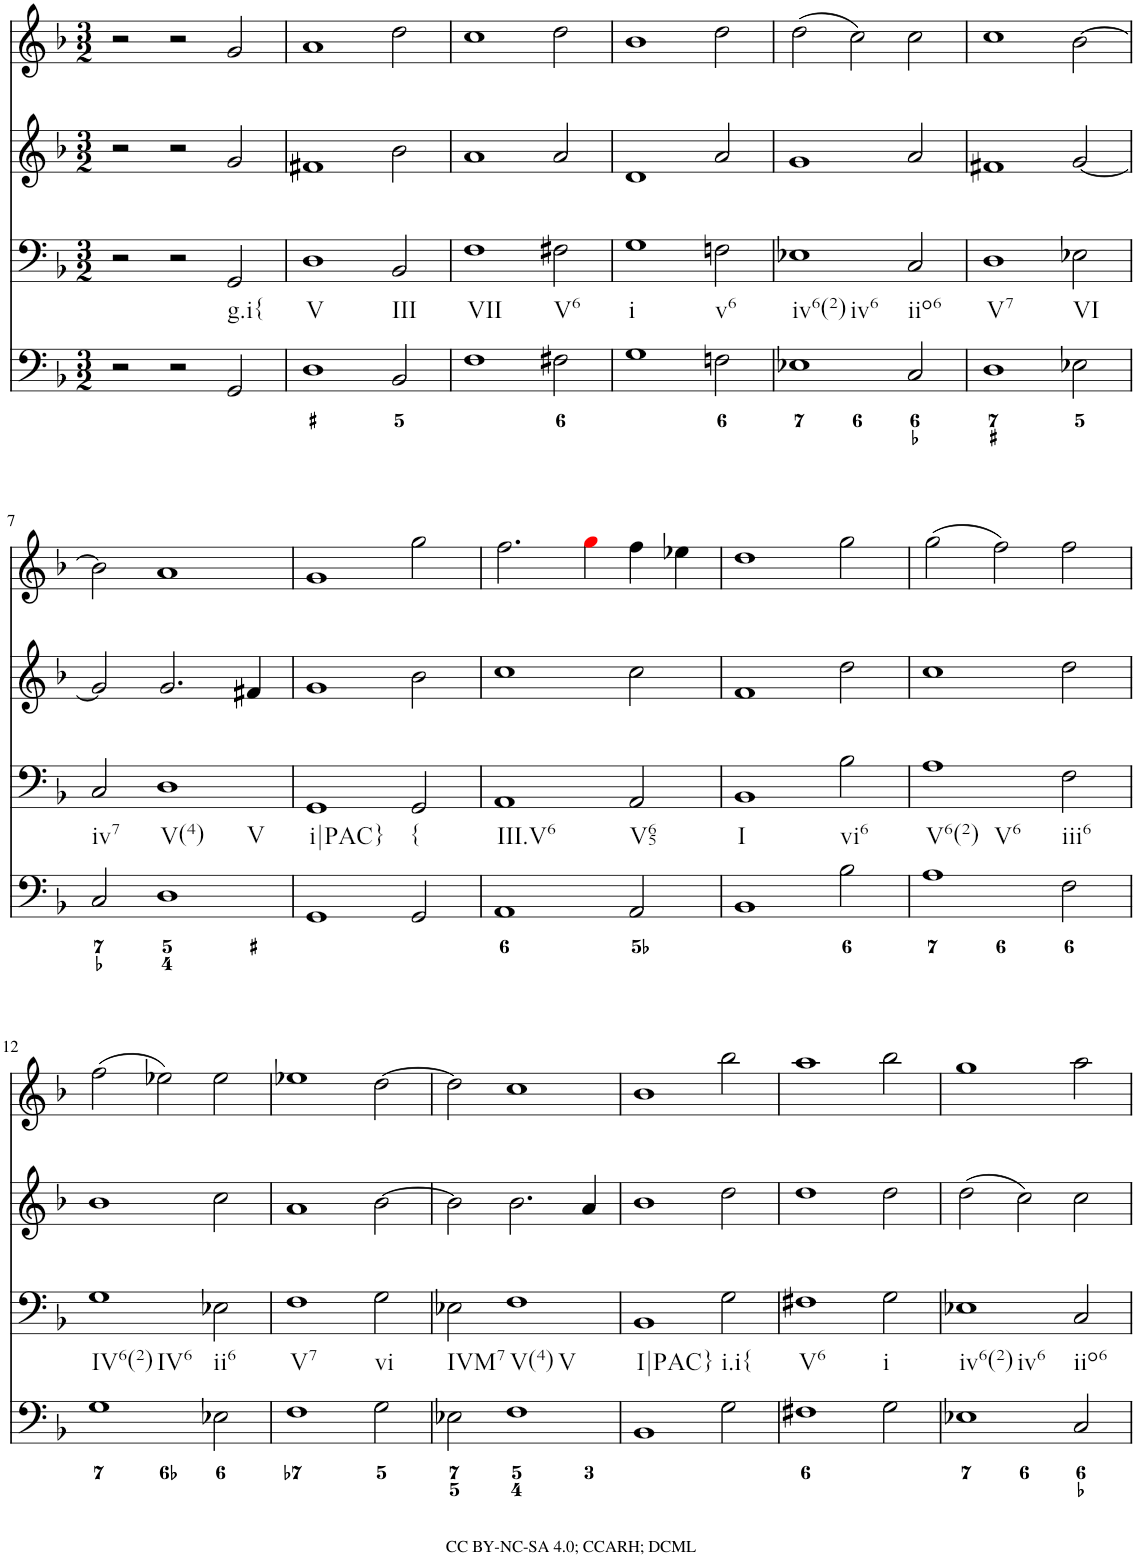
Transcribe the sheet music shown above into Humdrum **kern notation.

**kern	**kern	**kern	**kern
*part4	*part3	*part2	*part1
*staff4	*staff3	*staff2	*staff1
*I"violn	*I"violn	*I"cello	*I"organ
*clefF4	*clefF4	*clefG2	*clefG2
*k[b-]	*k[b-]	*k[b-]	*k[b-]
*d:	*d:	*d:	*d:
*M3/2	*M3/2	*M3/2	*M3/2
=1	=1	=1	=1
2r	2r	2r	2r
2r	2r	2r	2r
!	!LO:TX:b:t=g.i{	!	!
2GG/	2GG/	2g/	2g/
=2	=2	=2	=2
!	!LO:TX:b:t=V	!	!
1D	1D	1f#X	1a
!	!LO:TX:b:t=III	!	!
2BB-/	2BB-/	2b-\	2dd\
=3	=3	=3	=3
!	!LO:TX:b:t=VII	!	!
1F	1F	1a	1cc
!	!LO:TX:b:t=V6	!	!
2F#X\	2F#X\	2a/	2dd\
=4	=4	=4	=4
!	!LO:TX:b:t=i	!	!
1G	1G	1d	1b-
!	!LO:TX:b:t=v6	!	!
2Fn\	2Fn\	2a/	2dd\
=5	=5	=5	=5
!	!LO:TX:b:t=iv6(2)	!	!
!	!LO:TX:b:t=iv6	!	!
1E-X	1E-X	1g	(2dd\
.	.	.	2cc\)
!	!LO:TX:b:t=iio6	!	!
2C/	2C/	2a/	2cc\
=6	=6	=6	=6
!	!LO:TX:b:t=V7	!	!
1D	1D	1f#X	1cc
!	!LO:TX:b:t=VI	!	!
2E-X\	2E-X\	[2g/	[2b-\
!!LO:LB:g=z
=7	=7	=7	=7
!	!LO:TX:b:t=iv7	!	!
2C/	2C/	2g/]	2b-\]
!	!LO:TX:b:t=V(4)	!	!
!	!LO:TX:b:t=V	!	!
1D	1D	2.g/	1a
.	.	4f#X/	.
=8	=8	=8	=8
!	!LO:TX:b:t=i|PAC}	!	!
1GG	1GG	1g	1g
!	!LO:TX:b:t={	!	!
2GG/	2GG/	2b-\	2gg\
=9	=9	=9	=9
!	!LO:TX:b:t=III.V6	!	!
1AA	1AA	1cc	2.ff\
.	.	.	4ggi\
!	!LO:TX:b:t=V65	!	!
2AA/	2AA/	2cc\	4ff\
.	.	.	4ee-X\
=10	=10	=10	=10
!	!LO:TX:b:t=I	!	!
1BB-	1BB-	1f	1dd
!	!LO:TX:b:t=vi6	!	!
2B-\	2B-\	2dd\	2gg\
=11	=11	=11	=11
!	!LO:TX:b:t=V6(2)	!	!
!	!LO:TX:b:t=V6	!	!
1A	1A	1cc	(2gg\
.	.	.	2ff\)
!	!LO:TX:b:t=iii6	!	!
2F\	2F\	2dd\	2ff\
!!LO:LB:g=z
=12	=12	=12	=12
!	!LO:TX:b:t=IV6(2)	!	!
!	!LO:TX:b:t=IV6	!	!
1G	1G	1b-	(2ff\
.	.	.	2ee-X\)
!	!LO:TX:b:t=ii6	!	!
2E-X\	2E-X\	2cc\	2ee-\
=13	=13	=13	=13
!	!LO:TX:b:t=V7	!	!
1F	1F	1a	1ee-X
!	!LO:TX:b:t=vi	!	!
2G\	2G\	[2b-\	[2dd\
=14	=14	=14	=14
!	!LO:TX:b:t=IVM7	!	!
2E-X\	2E-X\	2b-\]	2dd\]
!	!LO:TX:b:t=V(4)	!	!
!	!LO:TX:b:t=V	!	!
1F	1F	2.b-\	1cc
.	.	4a/	.
=15	=15	=15	=15
!	!LO:TX:b:t=I|PAC}	!	!
1BB-	1BB-	1b-	1b-
!	!LO:TX:b:t=i.i{	!	!
2G\	2G\	2dd\	2bb-\
=16	=16	=16	=16
!	!LO:TX:b:t=V6	!	!
1F#X	1F#X	1dd	1aa
!	!LO:TX:b:t=i	!	!
2G\	2G\	2dd\	2bb-\
=17	=17	=17	=17
!	!LO:TX:b:t=iv6(2)	!	!
!	!LO:TX:b:t=iv6	!	!
1E-X	1E-X	(2dd\	1gg
.	.	2cc\)	.
!	!LO:TX:b:t=iio6	!	!
2C/	2C/	2cc\	2aa\
=	=	=	=
*-	*-	*-	*-
